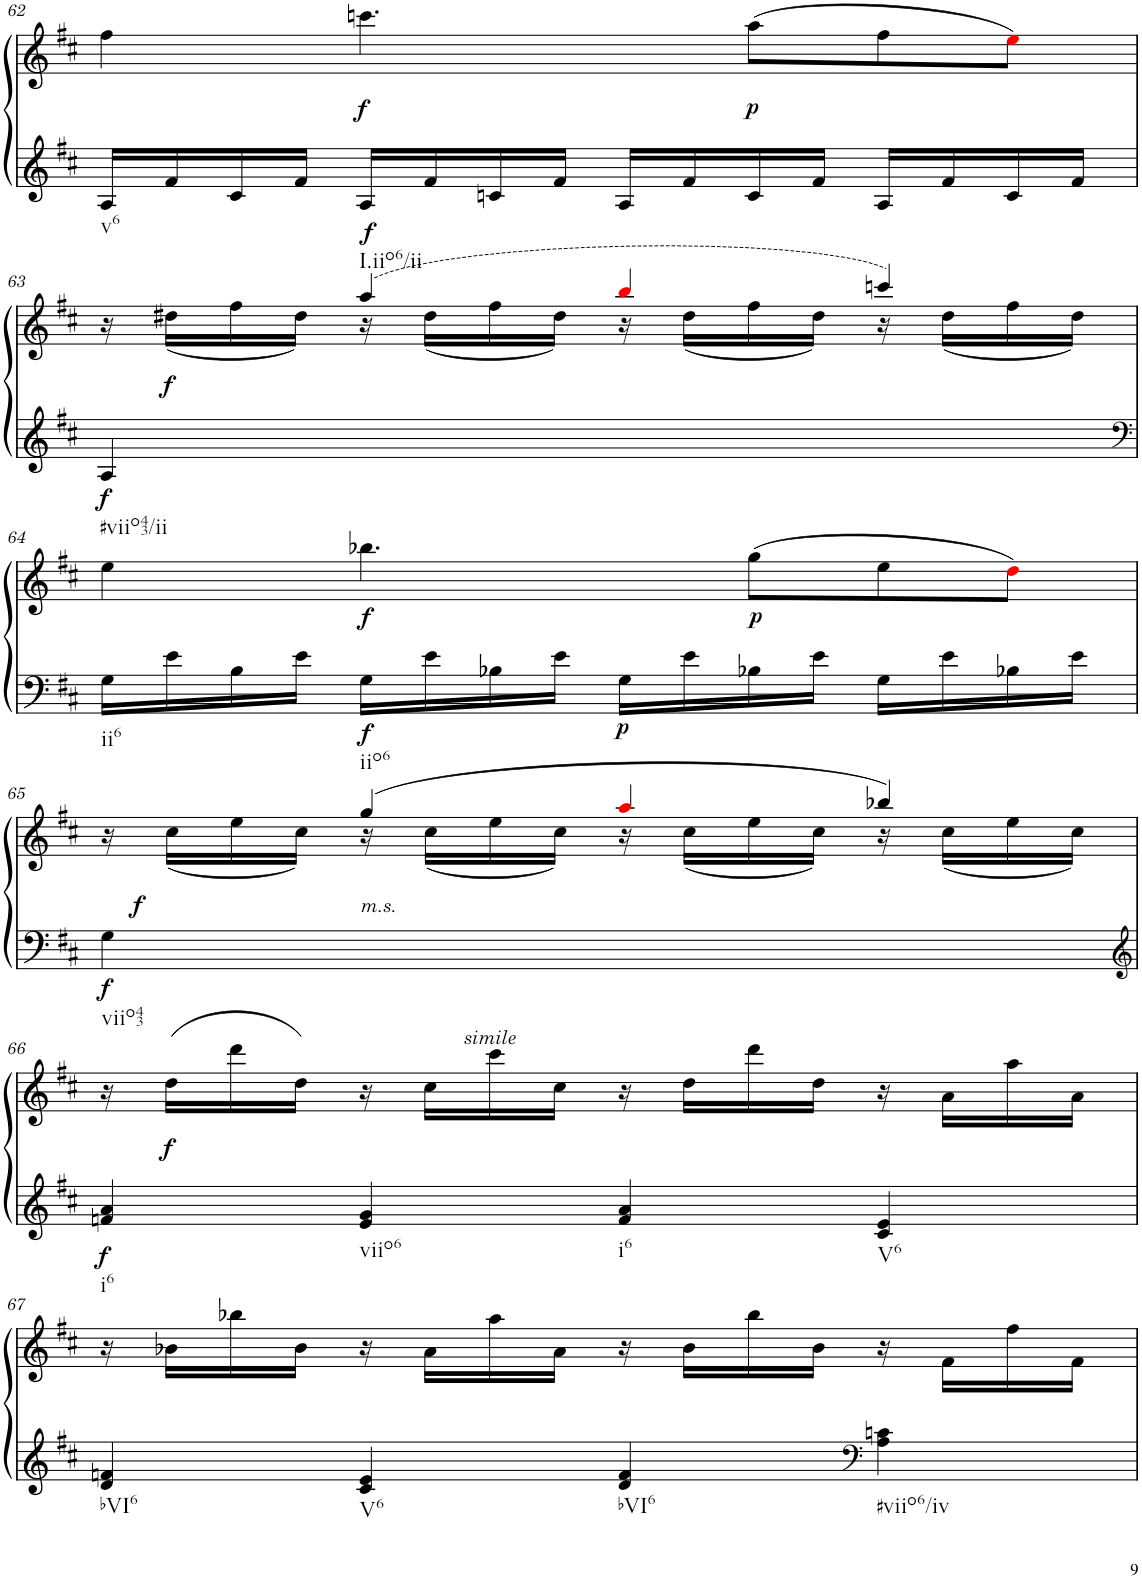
**kern	**kern	**dynam
*part1	*part1	*part1
*staff2	*staff1	*staff1/2
*I"unbenannt2	*	*
!!LO:PB:g=z
*clefG2	*clefG2	*
*k[f#c#]	*k[f#c#]	*
*M4/4	*M4/4	*
=62	=62	=62
!LO:TX:b:t=v6	!	!
16A/LL	4ff#\	.
16f#/	.	.
16c#/	.	.
16f#/JJ	.	.
!LO:TX:b:t=I.iio6/ii	!	!
!	!	!LO:DY:b=2
!	!	!LO:DY:n=1:b
16A/LL	4.cccn\	f f
16f#/	.	.
16cn/	.	.
16f#/JJ	.	.
16A/LL	.	.
16f#/	.	.
!	!	!LO:DY:n=2:b
16c/	(8aa\L	p
16f#/JJ	.	.
16A/LL	8ff#\	.
16f#/	.	.
16c/	8eei\J)	.
16f#/JJ	.	.
!!LO:LB:g=z
=63	=63	=63
*	*^	*
!LO:TX:b:t=#viio43/ii	!	!	!
!	!	!	!LO:DY:b=2
4A/	16r	4ryy	f
!	!	!	!LO:DY:b
.	(<16dd#X\LL	.	f
.	16ff#\	.	.
.	16dd#\JJ)	.	.
2.ryy	16r	(>4aa/	.
.	(<16dd#\LL	.	.
.	16ff#\	.	.
.	16dd#\JJ)	.	.
.	16r	4bbi/	.
.	(<16dd#\LL	.	.
.	16ff#\	.	.
.	16dd#\JJ)	.	.
.	16r	4cccn/)	.
.	(<16dd#\LL	.	.
.	16ff#\	.	.
.	16dd#\JJ)	.	.
*	*v	*v	*
!!LO:LB:g=z
=64	=64	=64
*clefF4	*	*
!LO:TX:b:t=ii6	!	!
16G\LL	4ee\	.
16e\	.	.
16B\	.	.
16e\JJ	.	.
!LO:TX:b:t=iio6	!	!
!	!	!LO:DY:b=2
!	!	!LO:DY:n=1:b
16G\LL	4.bb-X\	f f
16e\	.	.
16B-X\	.	.
16e\JJ	.	.
!	!	!LO:DY:n=2:b=2
16G\LL	.	p
16e\	.	.
!	!	!LO:DY:n=3:b
16B-X\	(8gg\L	p
16e\JJ	.	.
16G\LL	8ee\	.
16e\	.	.
16B-X\	8ddi\J)	.
16e\JJ	.	.
!!LO:LB:g=z
=65	=65	=65
*	*^	*
!LO:TX:b:t=viio43	!	!	!
!	!	!	!LO:DY:b=2
!	!	!	!LO:DY:n=1:a=2
4G\	16r	4ryy	f f
.	(<16cc#\LL	.	.
.	16ee\	.	.
.	16cc#\JJ)	.	.
!LO:TX:a:i:t=m.s.	!	!	!
2.ryy	16r	(>4gg/	.
.	(<16cc#\LL	.	.
.	16ee\	.	.
.	16cc#\JJ)	.	.
.	16r	4aai/	.
.	(<16cc#\LL	.	.
.	16ee\	.	.
.	16cc#\JJ)	.	.
.	16r	4bb-X/)	.
.	(<16cc#\LL	.	.
.	16ee\	.	.
.	16cc#\JJ)	.	.
*	*v	*v	*
!!LO:LB:g=z
=66	=66	=66
*clefG2	*	*
!LO:TX:b:t=i6	!	!
!	!	!LO:DY:b=2
4fn/ 4a/	16r	f
!	!	!LO:DY:b
.	(16dd\LL	f
.	16ddd\	.
.	16dd\JJ)	.
!LO:TX:b:t=viio6	!	!
4e/ 4g/	16r	.
.	16cc#\LL	.
!	!LO:TX:a:i:t=simile	!
.	16ccc#\	.
.	16cc#\JJ	.
!LO:TX:b:t=i6	!	!
4f/ 4a/	16r	.
.	16dd\LL	.
.	16ddd\	.
.	16dd\JJ	.
!LO:TX:b:t=V6	!	!
4c#/ 4e/	16r	.
.	16a\LL	.
.	16aa\	.
.	16a\JJ	.
!!LO:LB:g=z
=67	=67	=67
!LO:TX:b:t=bVI6	!	!
4d/ 4fn/	16r	.
.	16b-X\LL	.
.	16bb-X\	.
.	16b-\JJ	.
!LO:TX:b:t=V6	!	!
4c#/ 4e/	16r	.
.	16a\LL	.
.	16aa\	.
.	16a\JJ	.
!LO:TX:b:t=bVI6	!	!
4d/ 4f/	16r	.
.	16b-\LL	.
.	16bb-\	.
.	16b-\JJ	.
*clefF4	*	*
!LO:TX:b:t=#viio6/iv	!	!
4A\ 4cn\	16r	.
.	16f#\LL	.
.	16ff#\	.
.	16f#\JJ	.
=	=	=
*-	*-	*-
